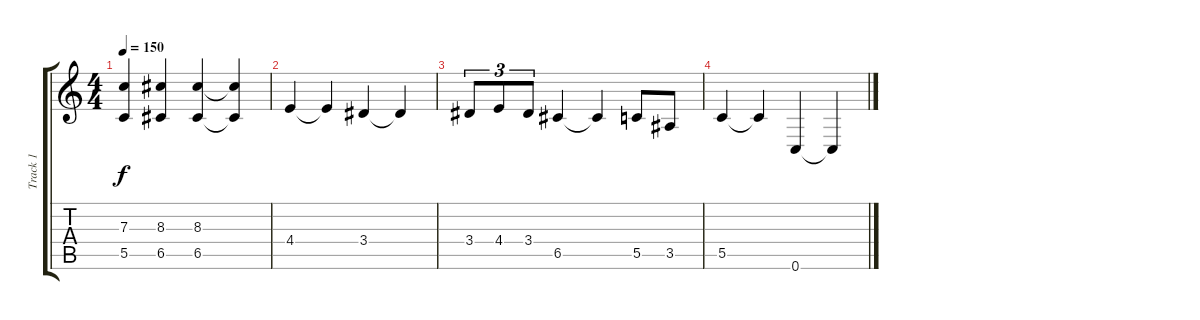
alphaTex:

\track ("Track 1" "Track 1") {instrument acousticguitarsteel}
\staff {score tabs}
\tuning (D4 A3 F3 C3 G2 C2) {hide}
\ts (4 4)
\tempo 150
\clef g2
\ks c
(7.3 5.5).4{dy f} (8.3 6.5).4 (8.3 6.5).4 (8.3{t} 6.5{t}).4 |
4.4.4 4.4{t}.4 3.4.4 3.4{t}.4 |
3.4.8{tu (3 2)} 4.4.8{tu (3 2)} 3.4.8{tu (3 2)} 6.5.4 6.5{t}.4 5.5.8 3.5.8 |
5.5.4 5.5{t}.4 0.6.4 0.6{t}.4
